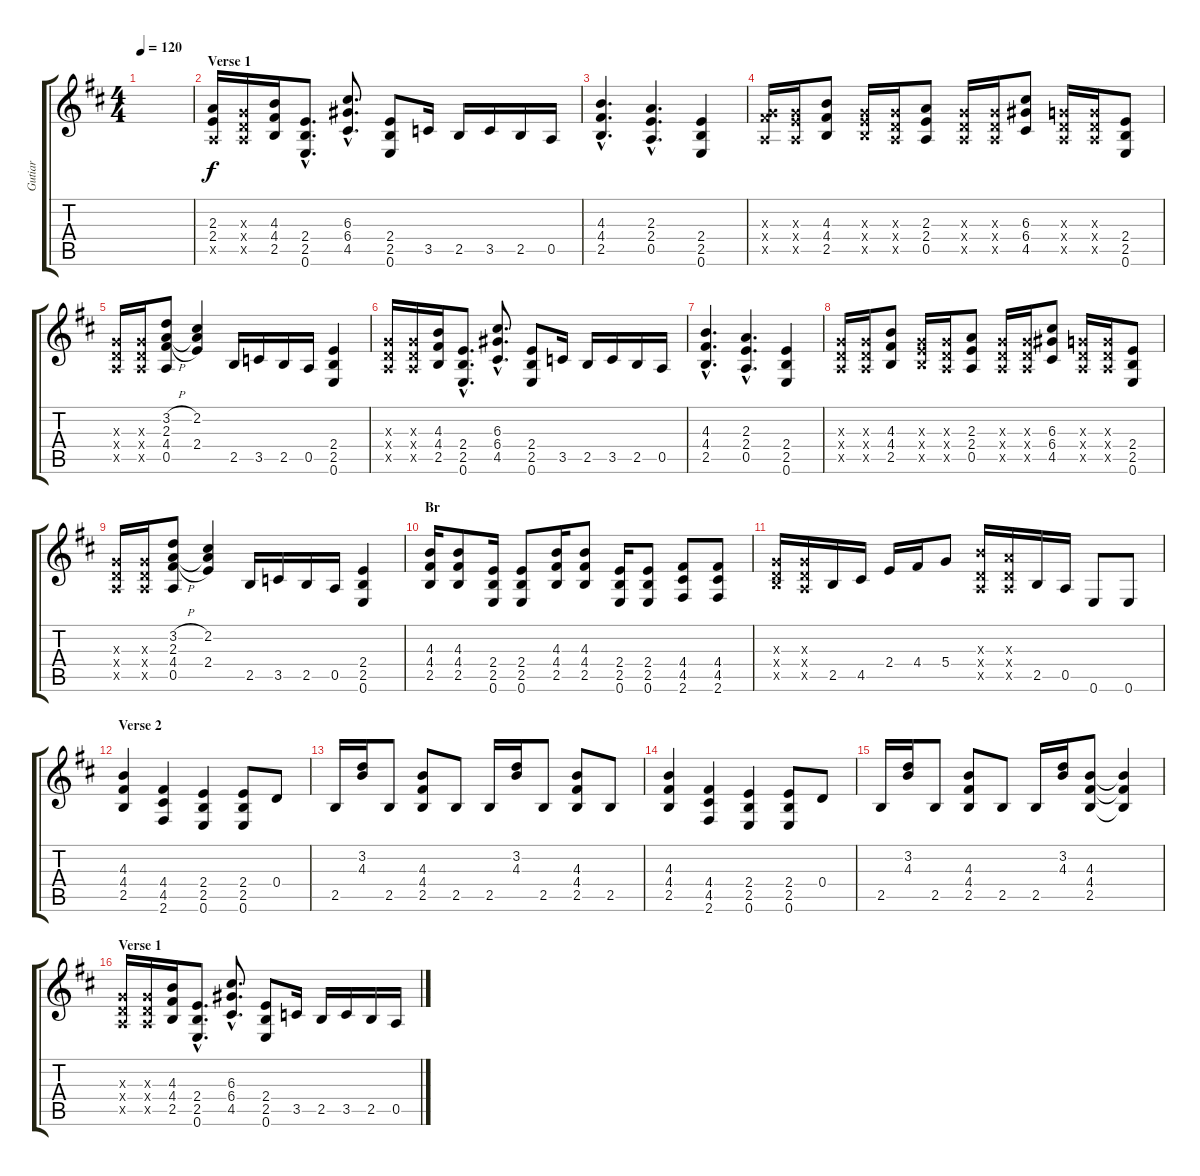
\track ("Gutiar" "Gutiar") {instrument distortionguitar}
\staff {score tabs}
\tuning (E4 B3 G3 D3 A2 E2) {hide}
\ts (4 4)
\tempo 120
\clef g2
\ks d
|
\section ("" "Verse 1")
(2.3 2.4 0.5{x}).16 (0.3{x} 0.4{x} 0.5{x}).16 (4.3 4.4 2.5).16 (2.4{hac} 2.5{hac} 0.6{hac}).8{d} (6.3{hac} 6.4{hac} 4.5{hac}).8{d} (2.4 2.5 0.6).8 3.5.16{balance 16} 2.5.16 3.5.16 2.5.16 0.5.16 |
(4.3{hac} 4.4{hac} 2.5{hac}).4{d balance 8} (2.3{hac} 2.4{hac} 0.5{hac}).4{d} (2.4 2.5 0.6).4 |
(0.3{x} 4.4{x} 0.5{x}).16 (0.3{x} 2.4{x} 0.5{x}).16 (4.3 4.4 2.5).8 (0.3{x} 2.4{x} 2.5{x}).16 (0.3{x} 0.4{x} 0.5{x}).16 (2.3 2.4 0.5).8 (0.3{x} 0.4{x} 0.5{x}).16 (0.3{x} 0.4{x} 0.5{x}).16 (6.3 6.4 4.5).8 (0.3{x} 0.4{x} 0.5{x}).16 (0.3{x} 0.4{x} 0.5{x}).16 (2.4 2.5 0.6).8 |
(0.3{x} 0.4{x} 0.5{x}).16 (0.3{x} 0.4{x} 0.5{x}).16 (3.2{h} 2.3 4.4{h} 0.5).8 (2.2 2.3{t} 2.4).4 2.5.16 3.5.16 2.5.16 0.5.16 (2.4 2.5 0.6).4 |
(0.3{x} 0.4{x} 0.5{x}).16 (0.3{x} 0.4{x} 0.5{x}).16 (4.3 4.4 2.5).16 (2.4{hac} 2.5{hac} 0.6{hac}).8{d} (6.3{hac} 6.4{hac} 4.5{hac}).8{d} (2.4 2.5 0.6).8 3.5.16{balance 16} 2.5.16 3.5.16 2.5.16 0.5.16 |
(4.3{hac} 4.4{hac} 2.5{hac}).4{d balance 8} (2.3{hac} 2.4{hac} 0.5{hac}).4{d} (2.4 2.5 0.6).4 |
(0.3{x} 0.4{x} 0.5{x}).16 (0.3{x} 0.4{x} 0.5{x}).16 (4.3 4.4 2.5).8 (0.3{x} 2.4{x} 2.5{x}).16 (0.3{x} 0.4{x} 0.5{x}).16 (2.3 2.4 0.5).8 (0.3{x} 0.4{x} 0.5{x}).16 (0.3{x} 0.4{x} 0.5{x}).16 (6.3 6.4 4.5).8 (0.3{x} 0.4{x} 0.5{x}).16 (0.3{x} 0.4{x} 0.5{x}).16 (2.4 2.5 0.6).8 |
(0.3{x} 0.4{x} 0.5{x}).16 (0.3{x} 0.4{x} 0.5{x}).16 (3.2{h} 2.3 4.4{h} 0.5).8 (2.2 2.3{t} 2.4).4 2.5.16 3.5.16 2.5.16 0.5.16 (2.4 2.5 0.6).4 |
\section ("" "Br")
(4.3 4.4 2.5).16 (4.3 4.4 2.5).8 (2.4 2.5 0.6).16 (2.4 2.5 0.6).8 (4.3 4.4 2.5).16 (4.3 4.4 2.5).8 (2.4 2.5 0.6).16 (2.4 2.5 0.6).8 (4.4 4.5 2.6).8 (4.4 4.5 2.6).8 |
(0.3{x} 0.4{x} 2.5{x}).16 (0.3{x} 0.4{x} 0.5{x}).16 2.5.16 4.5.16 2.4.16 4.4.16 5.4.8 (4.3{x} 0.4{x} 0.5{x}).16 (2.3{x} 0.4{x} 0.5{x}).16 2.5.16 0.5.16 0.6.8 0.6.8 |
\section ("" "Verse 2")
(4.3 4.4 2.5).4 (4.4 4.5 2.6).4 (2.4 2.5 0.6).4 (2.4 2.5 0.6).8 0.4.8 |
2.5.16 (3.2 4.3).16 2.5.8 (4.3 4.4 2.5).8 2.5.8 2.5.16 (3.2 4.3).16 2.5.8 (4.3 4.4 2.5).8 2.5.8 |
(4.3 4.4 2.5).4 (4.4 4.5 2.6).4 (2.4 2.5 0.6).4 (2.4 2.5 0.6).8 0.4.8 |
2.5.16 (3.2 4.3).16 2.5.8 (4.3 4.4 2.5).8 2.5.8 2.5.16 (3.2 4.3).16 (4.3 4.4 2.5).8 (4.3{t} 4.4{t} 2.5{t}).4 |
\section ("" "Verse 1")
(0.3{x} 0.4{x} 0.5{x}).16 (0.3{x} 0.4{x} 0.5{x}).16 (4.3 4.4 2.5).16 (2.4{hac} 2.5{hac} 0.6{hac}).8{d} (6.3{hac} 6.4{hac} 4.5{hac}).8{d} (2.4 2.5 0.6).8 3.5.16{balance 16} 2.5.16 3.5.16 2.5.16 0.5.16
